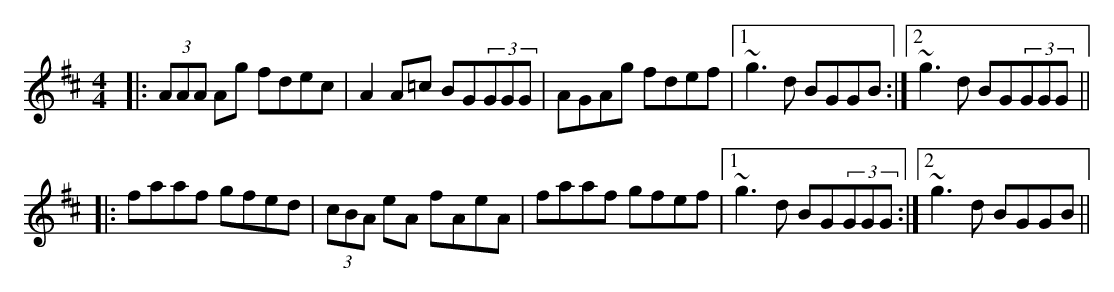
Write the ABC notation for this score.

X:1
M:4/4
K:Amix
|:(3AAA Ag fdec|A2 A=c BG(3GGG|AGAg fdef|1 ~g3d BGGB:|2 ~g3d BG(3GGG||
|:faaf gfed|(3cBA eA fAeA|faaf gfef|1 ~g3d BG(3GGG:|2 ~g3d BGGB||
